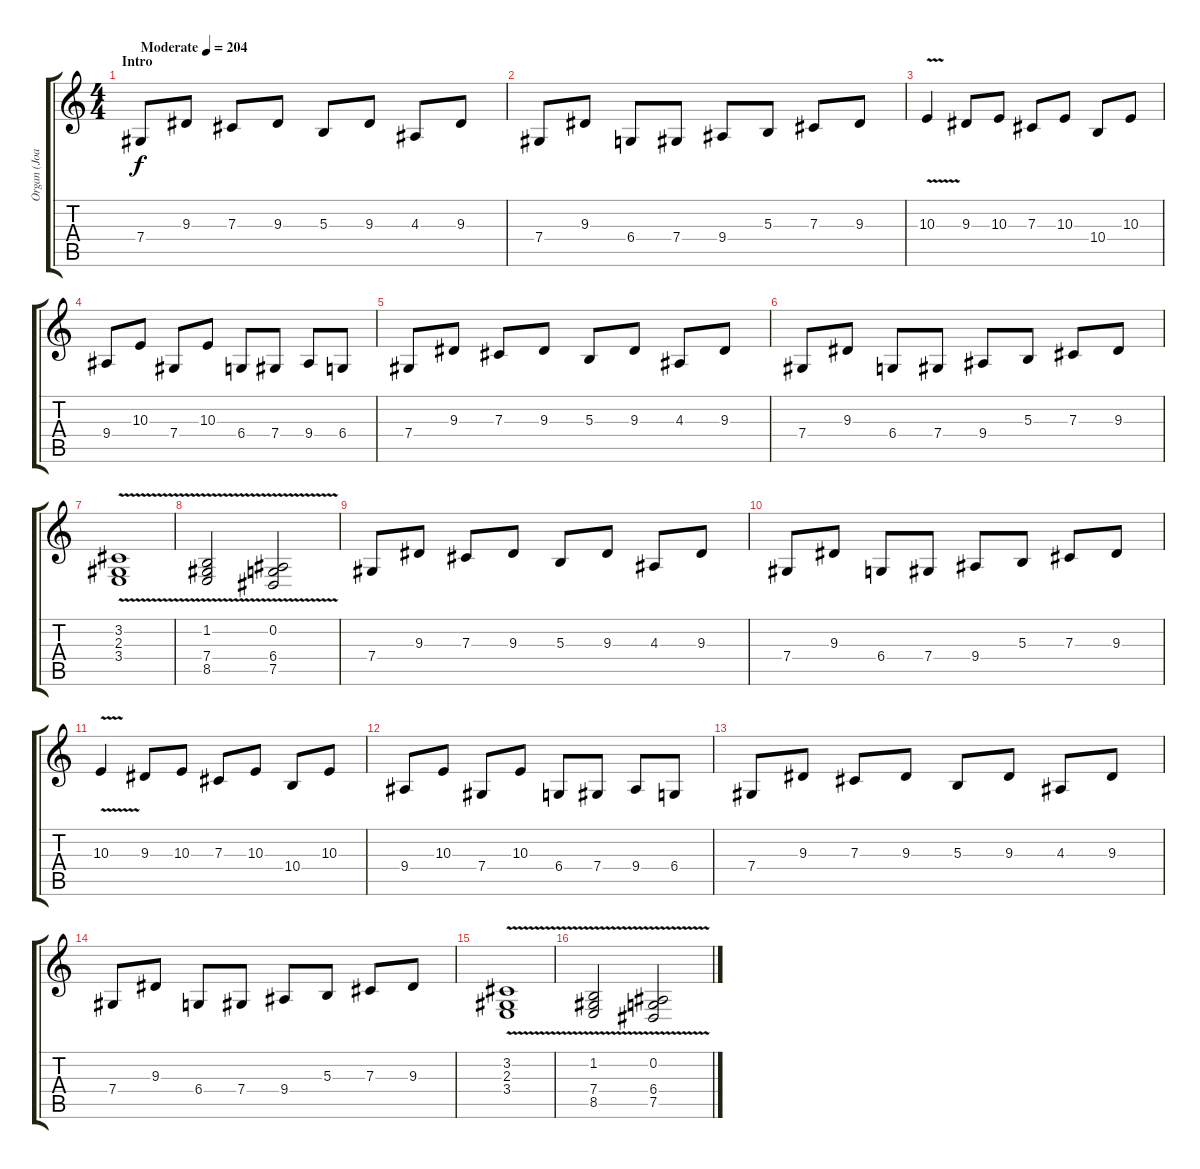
\track ("Organ (Joakim Svalberg)" "Organ (Joa") {instrument churchorgan}
\staff {score tabs}
\tuning (Eb4 Bb3 Gb3 Db3 Ab2 Eb2) {hide}
\ts (4 4)
\section ("" "Intro")
\tempo (204 "Moderate")
\clef g2
\ks c
7.4.8{dy f instrument churchorgan} 9.3.8 7.3.8 9.3.8 5.3.8 9.3.8 4.3.8 9.3.8 |
7.4.8 9.3.8 6.4.8 7.4.8 9.4.8 5.3.8 7.3.8 9.3.8 |
10.3{v}.4 9.3.8 10.3.8 7.3.8 10.3.8 10.4.8 10.3.8 |
9.4.8 10.3.8 7.4.8 10.3.8 6.4.8 7.4.8 9.4.8 6.4.8 |
7.4.8 9.3.8 7.3.8 9.3.8 5.3.8 9.3.8 4.3.8 9.3.8 |
7.4.8 9.3.8 6.4.8 7.4.8 9.4.8 5.3.8 7.3.8 9.3.8 |
(3.2{v} 2.3 3.4).1 |
(1.2 7.4{v} 8.5).2 (0.2 6.4{v} 7.5).2 |
7.4.8 9.3.8 7.3.8 9.3.8 5.3.8 9.3.8 4.3.8 9.3.8 |
7.4.8 9.3.8 6.4.8 7.4.8 9.4.8 5.3.8 7.3.8 9.3.8 |
10.3{v}.4 9.3.8 10.3.8 7.3.8 10.3.8 10.4.8 10.3.8 |
9.4.8 10.3.8 7.4.8 10.3.8 6.4.8 7.4.8 9.4.8 6.4.8 |
7.4.8 9.3.8 7.3.8 9.3.8 5.3.8 9.3.8 4.3.8 9.3.8 |
7.4.8 9.3.8 6.4.8 7.4.8 9.4.8 5.3.8 7.3.8 9.3.8 |
(3.2{v} 2.3 3.4).1 |
(1.2 7.4{v} 8.5).2 (0.2 6.4{v} 7.5).2
